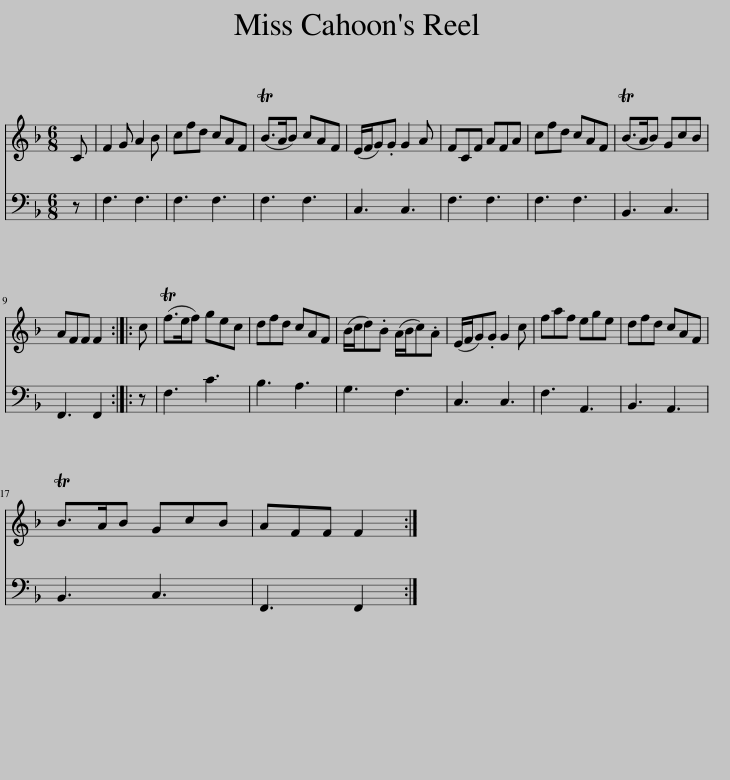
X:1
%%score 1 2
L:1/8
M:6/8
I:linebreak $
K:F
V:1 treble
V:2 bass
V:1
 C | F2 G A2 B | cfd cAF | (TB>AB) cAF | (E/F/G).G G2 A | %5
 FCF AFA | cfd cAF | (TB>AB) GcB |$ AFF F2 :: c | %10
 (Tf>ef) gec | dfd cAF | (B/c/d).B (A/B/c).A | (E/F/G).G G2 c | faf ege | %15
 dfd cAF |$ TB>AB GcB | AFF F2 :| %18
V:2
 z | F,3 F,3 | F,3 F,3 | F,3 F,3 | C,3 C,3 | %5
 F,3 F,3 | F,3 F,3 | B,,3 C,3 |$ F,,3 F,,2 :: z | %10
 F,3 C3 | B,3 A,3 | G,3 F,3 | C,3 C,3 | F,3 A,,3 | %15
 B,,3 A,,3 |$ B,,3 C,3 | F,,3 F,,2 :| %18
